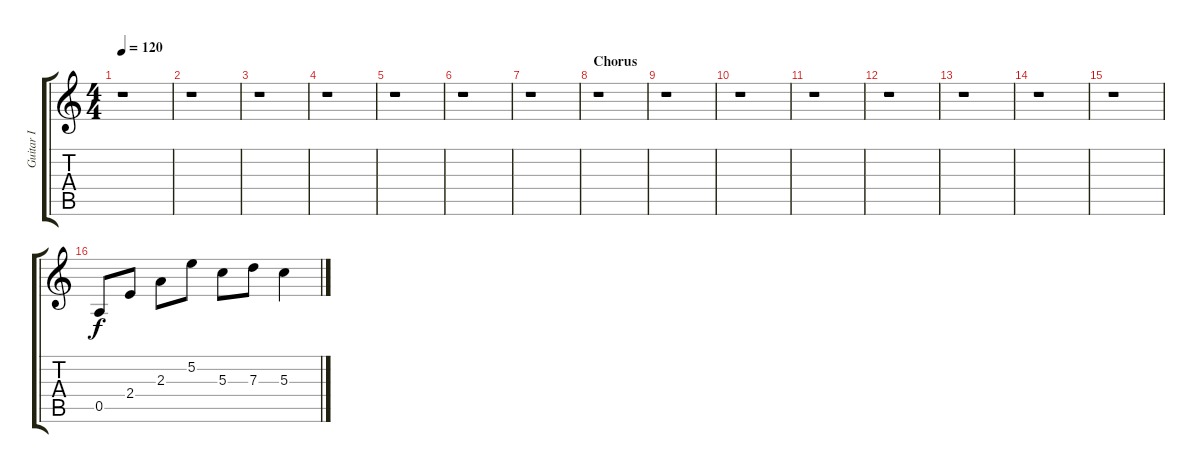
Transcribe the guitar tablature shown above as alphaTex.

\track ("Guitar I" "Guitar I") {instrument distortionguitar}
\staff {score tabs}
\tuning (E4 B3 G3 D3 A2 E2) {hide}
\ts (4 4)
\tempo 120
\clef g2
\ks c
r.1{dy f} |
r.1 |
r.1 |
r.1 |
r.1 |
r.1 |
r.1 |
\section ("" "Chorus")
r.1 |
r.1 |
r.1 |
r.1 |
r.1 |
r.1 |
r.1 |
r.1 |
0.5.8 2.4.8 2.3.8 5.2.8 5.3.8 7.3.8 5.3.4
